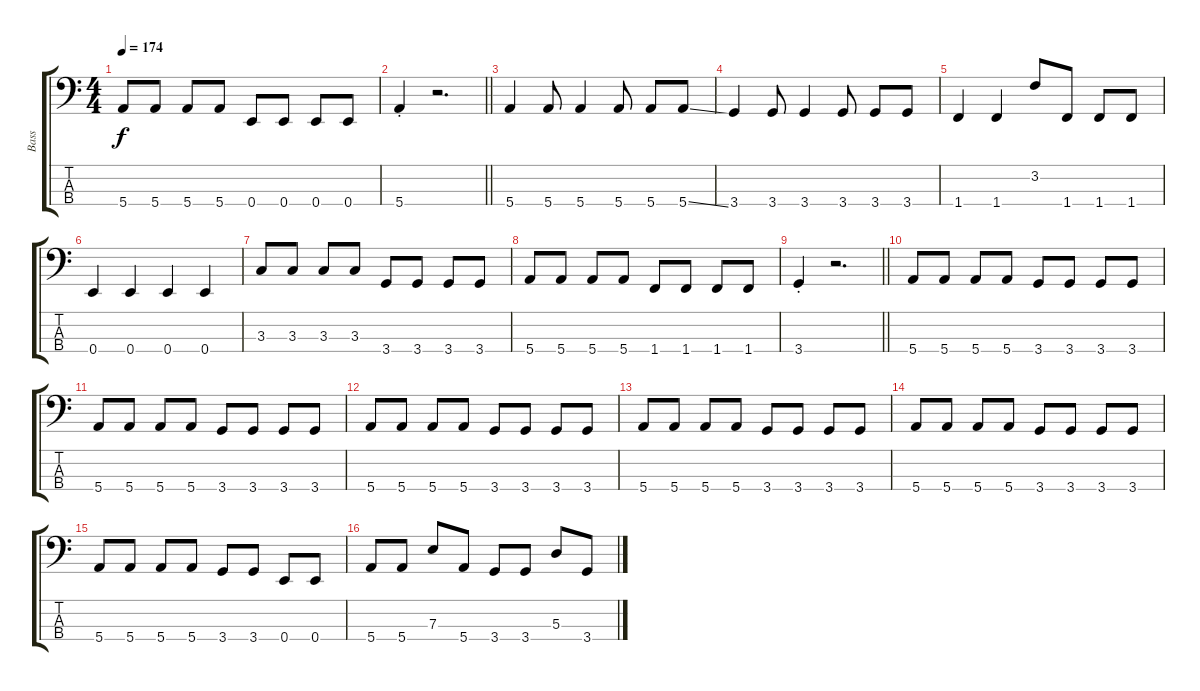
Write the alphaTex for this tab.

\track ("Bass" "Bass") {instrument electricbasspick}
\staff {score tabs}
\tuning (G2 D2 A1 E1) {hide}
\ts (4 4)
\tempo 174
\clef f4
\ks c
5.4.8{dy f} 5.4.8 5.4.8 5.4.8 0.4.8 0.4.8 0.4.8 0.4.8 |
\barLineRight lightlight
5.4{st}.4 r.2{d} |
5.4.4 5.4.8 5.4.4 5.4.8 5.4.8 5.4{ss}.8 |
3.4.4 3.4.8 3.4.4 3.4.8 3.4.8 3.4.8 |
1.4.4 1.4.4 3.2.8 1.4.8 1.4.8 1.4.8 |
0.4.4 0.4.4 0.4.4 0.4.4 |
3.3.8 3.3.8 3.3.8 3.3.8 3.4.8 3.4.8 3.4.8 3.4.8 |
5.4.8 5.4.8 5.4.8 5.4.8 1.4.8 1.4.8 1.4.8 1.4.8 |
\barLineRight lightlight
3.4{st}.4 r.2{d} |
5.4.8 5.4.8 5.4.8 5.4.8 3.4.8 3.4.8 3.4.8 3.4.8 |
5.4.8 5.4.8 5.4.8 5.4.8 3.4.8 3.4.8 3.4.8 3.4.8 |
5.4.8 5.4.8 5.4.8 5.4.8 3.4.8 3.4.8 3.4.8 3.4.8 |
5.4.8 5.4.8 5.4.8 5.4.8 3.4.8 3.4.8 3.4.8 3.4.8 |
5.4.8 5.4.8 5.4.8 5.4.8 3.4.8 3.4.8 3.4.8 3.4.8 |
5.4.8 5.4.8 5.4.8 5.4.8 3.4.8 3.4.8 0.4.8 0.4.8 |
5.4.8 5.4.8 7.3.8 5.4.8 3.4.8 3.4.8 5.3.8 3.4.8
